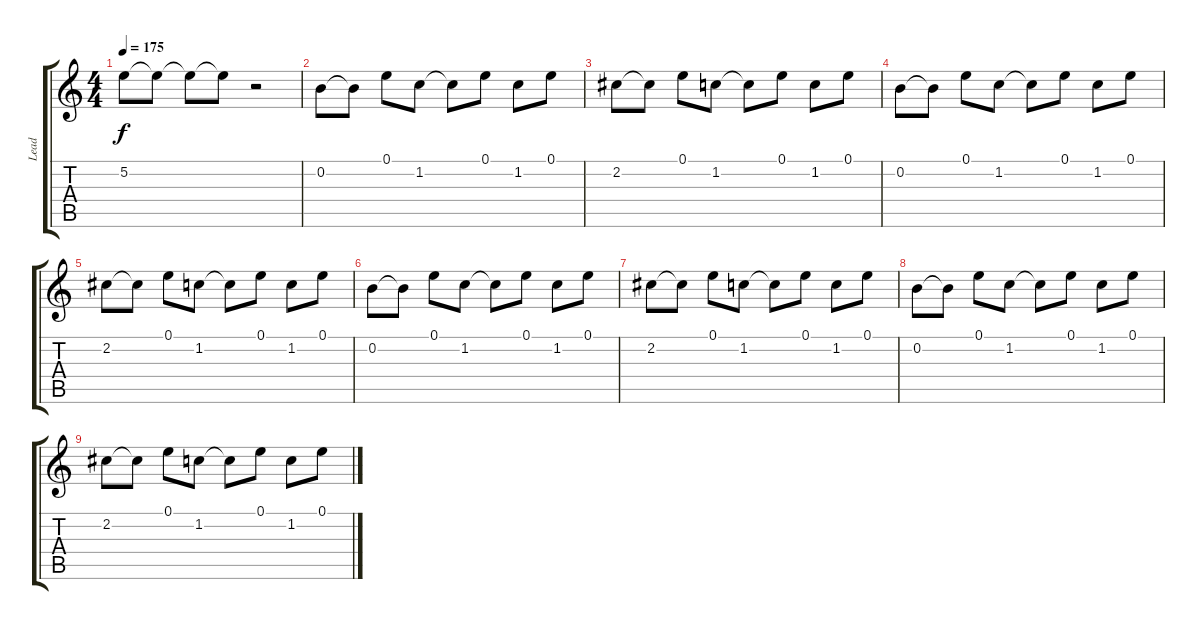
\track ("Lead" "Lead") {instrument electricguitarclean}
\staff {score tabs}
\tuning (E4 B3 G3 D3 A2 E2) {hide}
\ts (4 4)
\tempo 175
\clef g2
\ks c
5.2.8{dy f} 5.2{t}.8 5.2{t}.8 5.2{t}.8 r.2 |
0.2.8 0.2{t}.8 0.1.8 1.2.8 1.2{t}.8 0.1.8 1.2.8 0.1.8 |
2.2.8 2.2{t}.8 0.1.8 1.2.8 1.2{t}.8 0.1.8 1.2.8 0.1.8 |
0.2.8 0.2{t}.8 0.1.8 1.2.8 1.2{t}.8 0.1.8 1.2.8 0.1.8 |
2.2.8 2.2{t}.8 0.1.8 1.2.8 1.2{t}.8 0.1.8 1.2.8 0.1.8 |
0.2.8 0.2{t}.8 0.1.8 1.2.8 1.2{t}.8 0.1.8 1.2.8 0.1.8 |
2.2.8 2.2{t}.8 0.1.8 1.2.8 1.2{t}.8 0.1.8 1.2.8 0.1.8 |
0.2.8{volume 0} 0.2{t}.8 0.1.8 1.2.8 1.2{t}.8 0.1.8 1.2.8 0.1.8 |
2.2.8 2.2{t}.8 0.1.8 1.2.8 1.2{t}.8 0.1.8 1.2.8 0.1.8
